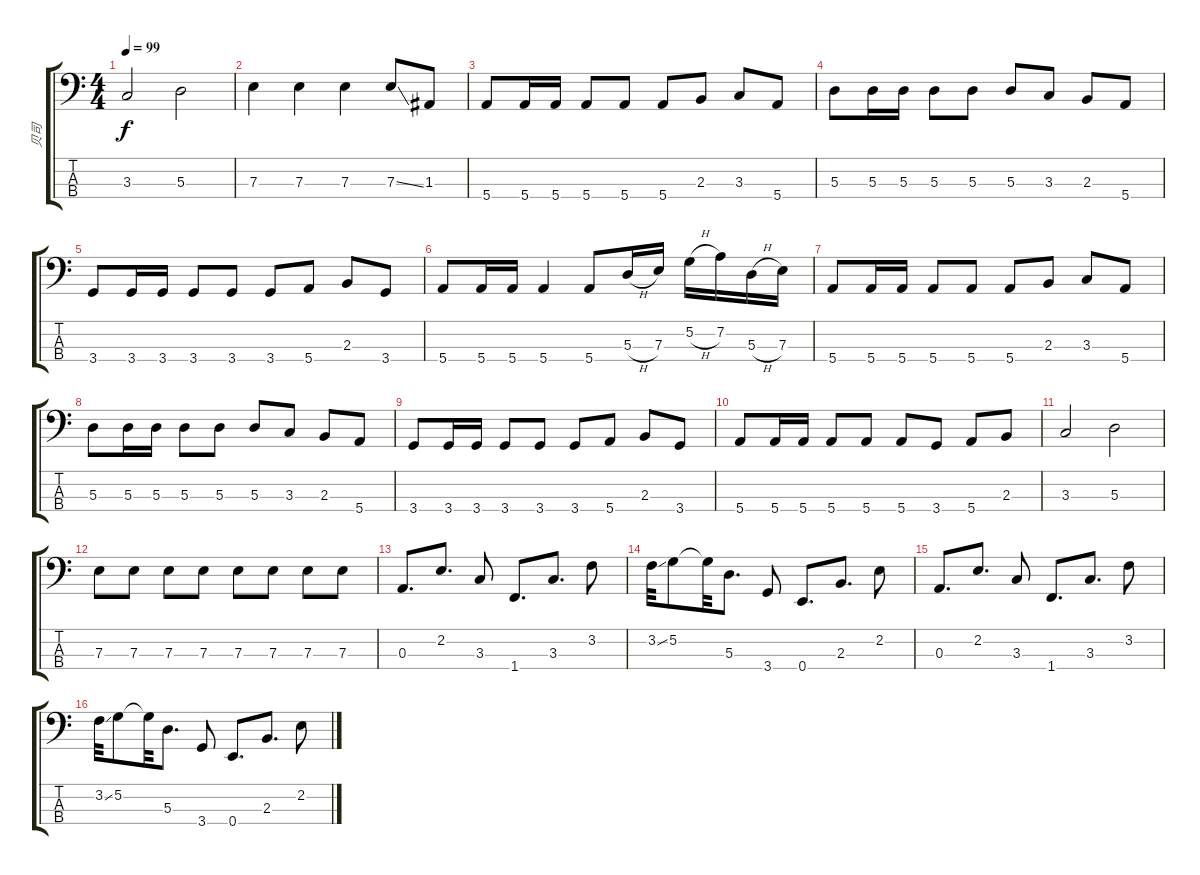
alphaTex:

\track ("贝司" "贝司") {instrument electricbassfinger}
\staff {score tabs}
\tuning (G2 D2 A1 E1) {hide}
\ts (4 4)
\tempo 99
\clef f4
\ks c
3.3.2{dy f} 5.3.2 |
7.3.4 7.3.4 7.3.4 7.3{ss}.8 1.3.8 |
5.4.8 5.4.16 5.4.16 5.4.8 5.4.8 5.4.8 2.3.8 3.3.8 5.4.8 |
5.3.8 5.3.16 5.3.16 5.3.8 5.3.8 5.3.8 3.3.8 2.3.8 5.4.8 |
3.4.8 3.4.16 3.4.16 3.4.8 3.4.8 3.4.8 5.4.8 2.3.8 3.4.8 |
5.4.8 5.4.16 5.4.16 5.4.4 5.4.8 5.3{h}.16 7.3.16 5.2{h}.16 7.2.16 5.3{h}.16 7.3.16 |
5.4.8 5.4.16 5.4.16 5.4.8 5.4.8 5.4.8 2.3.8 3.3.8 5.4.8 |
5.3.8 5.3.16 5.3.16 5.3.8 5.3.8 5.3.8 3.3.8 2.3.8 5.4.8 |
3.4.8 3.4.16 3.4.16 3.4.8 3.4.8 3.4.8 5.4.8 2.3.8 3.4.8 |
5.4.8 5.4.16 5.4.16 5.4.8 5.4.8 5.4.8 3.4.8 5.4.8 2.3.8 |
3.3.2 5.3.2 |
7.3.8 7.3.8 7.3.8 7.3.8 7.3.8 7.3.8 7.3.8 7.3.8 |
0.3.8{d} 2.2.8{d} 3.3.8 1.4.8{d} 3.3.8{d} 3.2.8 |
3.2{ss}.32 5.2.8 5.2{t}.32 5.3.8{d} 3.4.8 0.4.8{d} 2.3.8{d} 2.2.8 |
0.3.8{d} 2.2.8{d} 3.3.8 1.4.8{d} 3.3.8{d} 3.2.8 |
3.2{ss}.32 5.2.8 5.2{t}.32 5.3.8{d} 3.4.8 0.4.8{d} 2.3.8{d} 2.2.8
